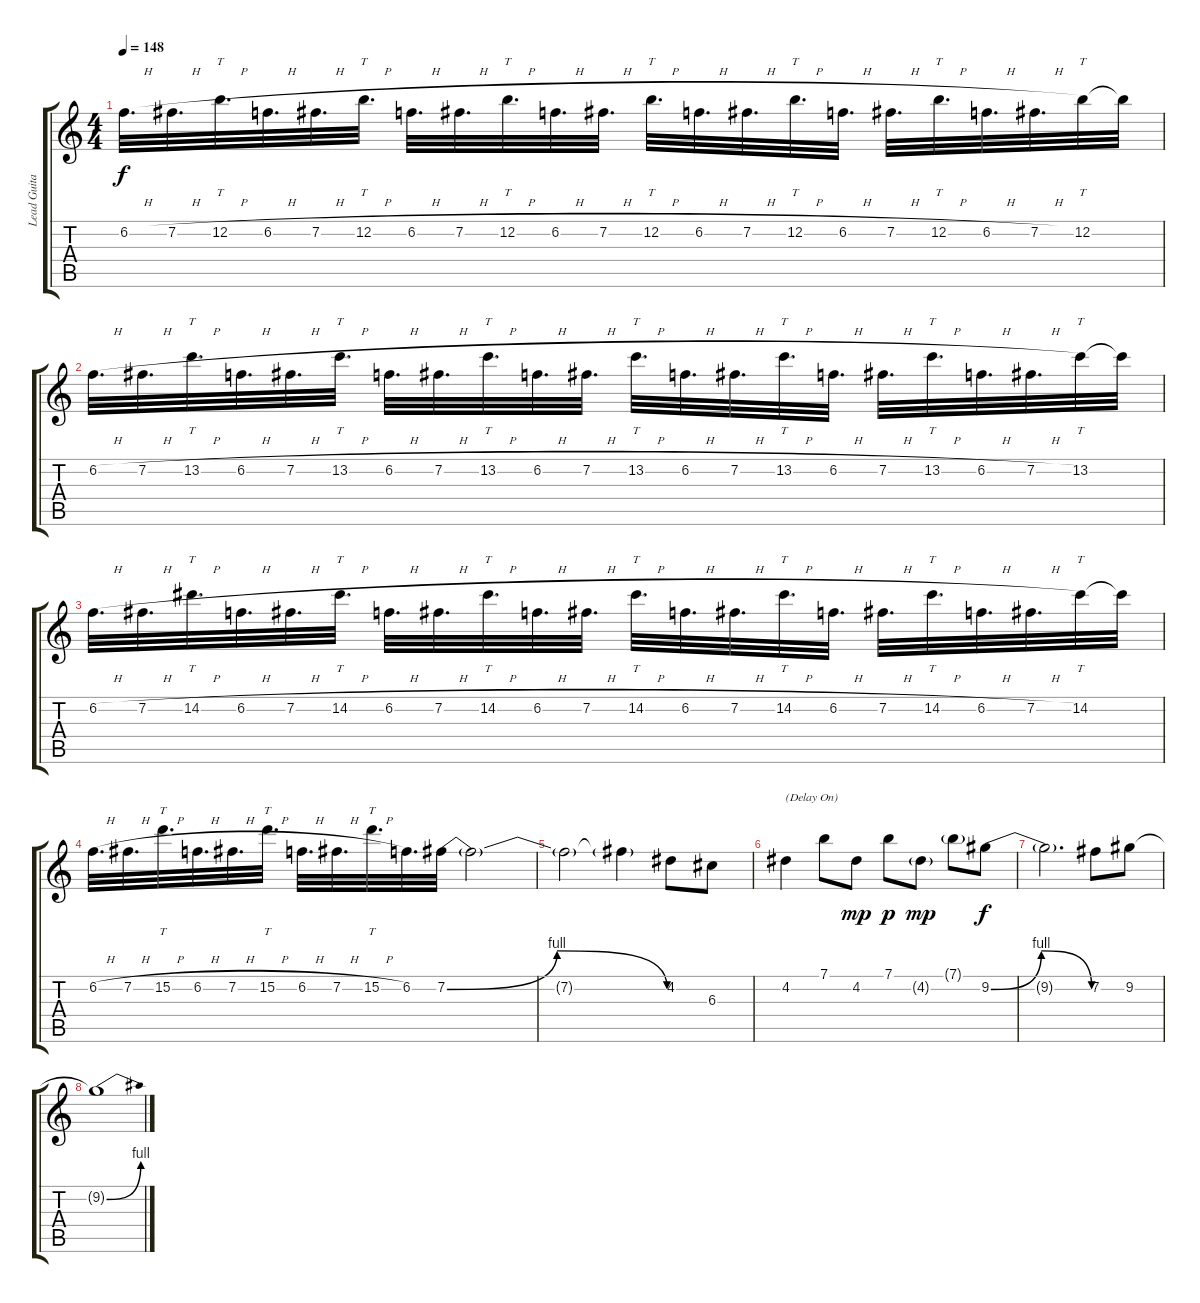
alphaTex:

\track ("Lead Guitar" "Lead Guita") {instrument distortionguitar}
\staff {score tabs}
\tuning (E4 B3 G3 D3 A2 E2) {hide}
\ts (4 4)
\tempo 148
\clef g2
\ks c
6.2{h}.32{d dy f} 7.2{h}.32{d} 12.2{h}.32{tt d} 6.2{h}.32{d} 7.2{h}.32{d} 12.2{h}.32{tt d} 6.2{h}.32{d} 7.2{h}.32{d} 12.2{h}.32{tt d} 6.2{h}.32{d} 7.2{h}.32{d} 12.2{h}.32{tt d} 6.2{h}.32{d} 7.2{h}.32{d} 12.2{h}.32{tt d} 6.2{h}.32{d} 7.2{h}.32{d} 12.2{h}.32{tt d} 6.2{h}.32{d} 7.2{h}.32{d} 12.2.32{tt} 12.2{t}.32 |
6.2{h}.32{d} 7.2{h}.32{d} 13.2{h}.32{tt d} 6.2{h}.32{d} 7.2{h}.32{d} 13.2{h}.32{tt d} 6.2{h}.32{d} 7.2{h}.32{d} 13.2{h}.32{tt d} 6.2{h}.32{d} 7.2{h}.32{d} 13.2{h}.32{tt d} 6.2{h}.32{d} 7.2{h}.32{d} 13.2{h}.32{tt d} 6.2{h}.32{d} 7.2{h}.32{d} 13.2{h}.32{tt d} 6.2{h}.32{d} 7.2{h}.32{d} 13.2.32{tt} 13.2{t}.32 |
6.2{h}.32{d} 7.2{h}.32{d} 14.2{h}.32{tt d} 6.2{h}.32{d} 7.2{h}.32{d} 14.2{h}.32{tt d} 6.2{h}.32{d} 7.2{h}.32{d} 14.2{h}.32{tt d} 6.2{h}.32{d} 7.2{h}.32{d} 14.2{h}.32{tt d} 6.2{h}.32{d} 7.2{h}.32{d} 14.2{h}.32{tt d} 6.2{h}.32{d} 7.2{h}.32{d} 14.2{h}.32{tt d} 6.2{h}.32{d} 7.2{h}.32{d} 14.2.32{tt} 14.2{t}.32 |
6.2{h}.32{d} 7.2{h}.32{d} 15.2{h}.32{tt d} 6.2{h}.32{d} 7.2{h}.32{d} 15.2{h}.32{tt d} 6.2{h}.32{d} 7.2{h}.32{d} 15.2{h}.32{tt d} 6.2.32{d} 7.2{be (bendrelease 0 0 15 4 50 4 60 0)}.32 7.2{t}.2 |
7.2{t}.2 7.2{t}.4 4.2.8 6.3.8 |
4.2.4{txt "(Delay On)"} 7.1.8 4.2.8{dy mp} 7.1.8{dy p} 4.2{g}.8{dy mp} 7.1{g}.8 9.2{be (bendrelease 0 0 15 4 45 4 60 0)}.8{dy f} |
9.2{t}.2{d} 7.2.8 9.2.8 |
9.2{be (bend 0 0 60 4) t}.1
